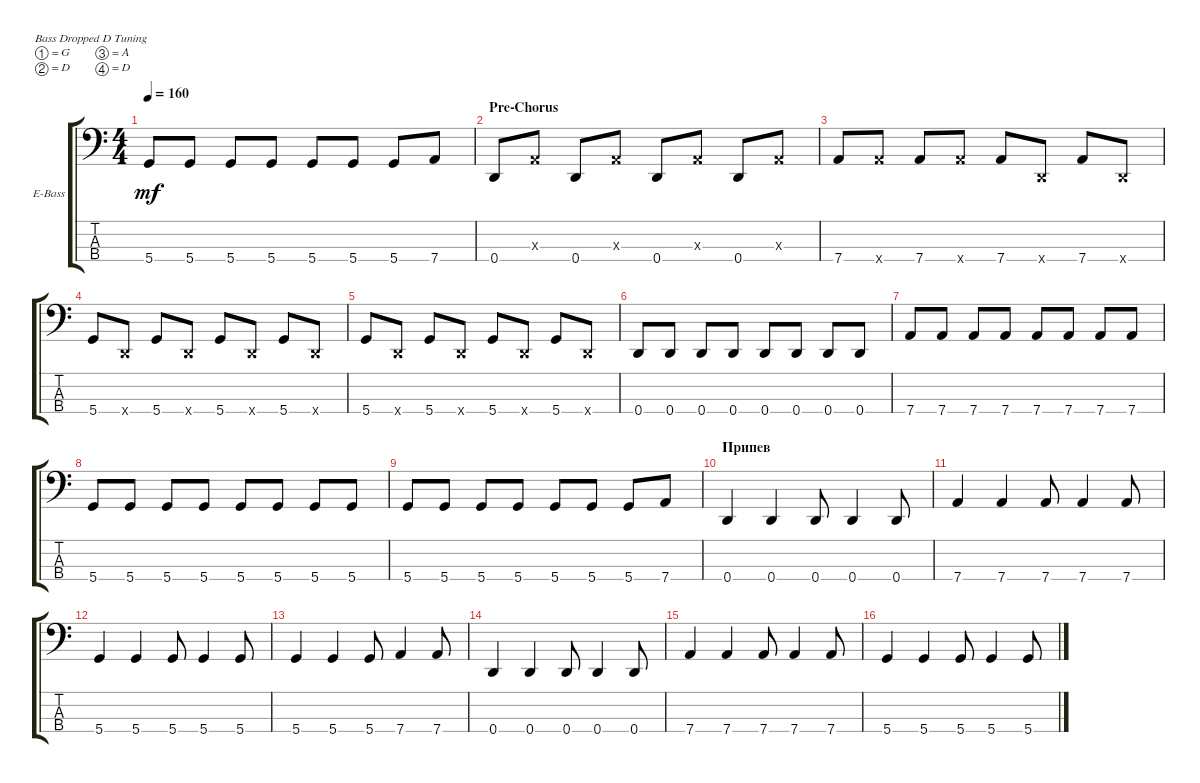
\bracketExtendMode groupsimilarinstruments
\firstSystemTrackNameOrientation horizontal
\otherSystemsTrackNameOrientation horizontal
\track ("Electric Bass" "E-Bass") {instrument electricbassfinger}
\staff {score tabs}
\tuning (G2 D2 A1 D1)
\ts (4 4)
\tempo 160
\clef f4
\ks c
5.4.8{dy mf} 5.4.8 5.4.8 5.4.8 5.4.8 5.4.8 5.4.8 7.4.8 |
\section ("" "Pre-Chorus")
0.4.8 0.3{x}.8 0.4.8 0.3{x}.8 0.4.8 0.3{x}.8 0.4.8 0.3{x}.8 |
7.4.8 7.4{x}.8 7.4.8 7.4{x}.8 7.4.8 0.4{x}.8 7.4.8 0.4{x}.8 |
5.4.8 0.4{x}.8 5.4.8 0.4{x}.8 5.4.8 0.4{x}.8 5.4.8 0.4{x}.8 |
5.4.8 0.4{x}.8 5.4.8 0.4{x}.8 5.4.8 0.4{x}.8 5.4.8 0.4{x}.8 |
0.4.8 0.4.8 0.4.8 0.4.8 0.4.8 0.4.8 0.4.8 0.4.8 |
7.4.8 7.4.8 7.4.8 7.4.8 7.4.8 7.4.8 7.4.8 7.4.8 |
5.4.8 5.4.8 5.4.8 5.4.8 5.4.8 5.4.8 5.4.8 5.4.8 |
5.4.8 5.4.8 5.4.8 5.4.8 5.4.8 5.4.8 5.4.8 7.4.8 |
\section ("" "Припев")
0.4.4 0.4.4 0.4.8 0.4.4 0.4.8 |
7.4.4 7.4.4 7.4.8 7.4.4 7.4.8 |
5.4.4 5.4.4 5.4.8 5.4.4 5.4.8 |
5.4.4 5.4.4 5.4.8 7.4.4 7.4.8 |
0.4.4 0.4.4 0.4.8 0.4.4 0.4.8 |
7.4.4 7.4.4 7.4.8 7.4.4 7.4.8 |
5.4.4 5.4.4 5.4.8 5.4.4 5.4.8
